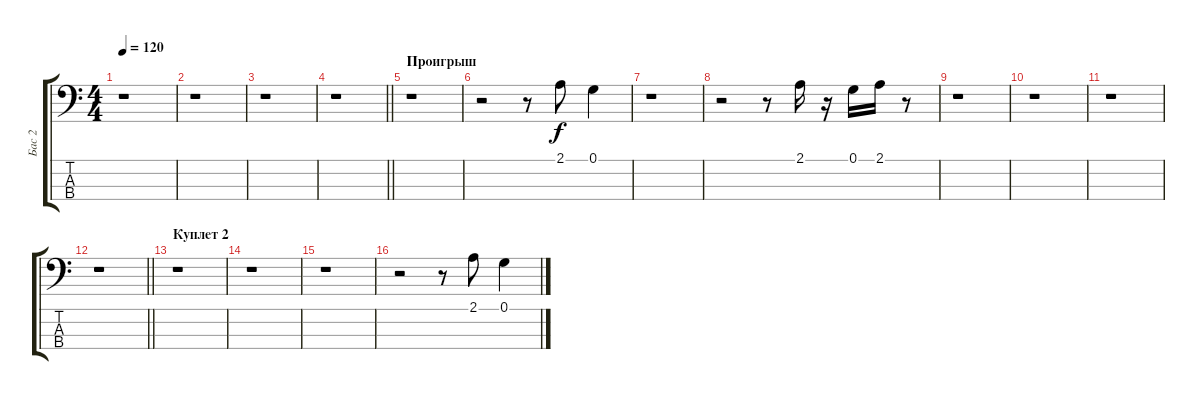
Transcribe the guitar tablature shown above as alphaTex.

\track ("Бас 2" "Бас 2") {instrument slapbass1}
\staff {score tabs}
\tuning (G2 D2 A1 E1) {hide}
\ts (4 4)
\tempo 120
\clef f4
\ks c
r.1{dy f} |
r.1 |
r.1 |
\barLineRight lightlight
r.1 |
\section ("" "Проигрыш")
r.1 |
r.2 r.8 2.1.8 0.1.4 |
r.1 |
r.2 r.8 2.1.16 r.16 0.1.16 2.1.16 r.8 |
r.1 |
r.1 |
r.1 |
\barLineRight lightlight
r.1 |
\section ("" "Куплет 2")
r.1 |
r.1 |
r.1 |
r.2 r.8 2.1.8 0.1.4
